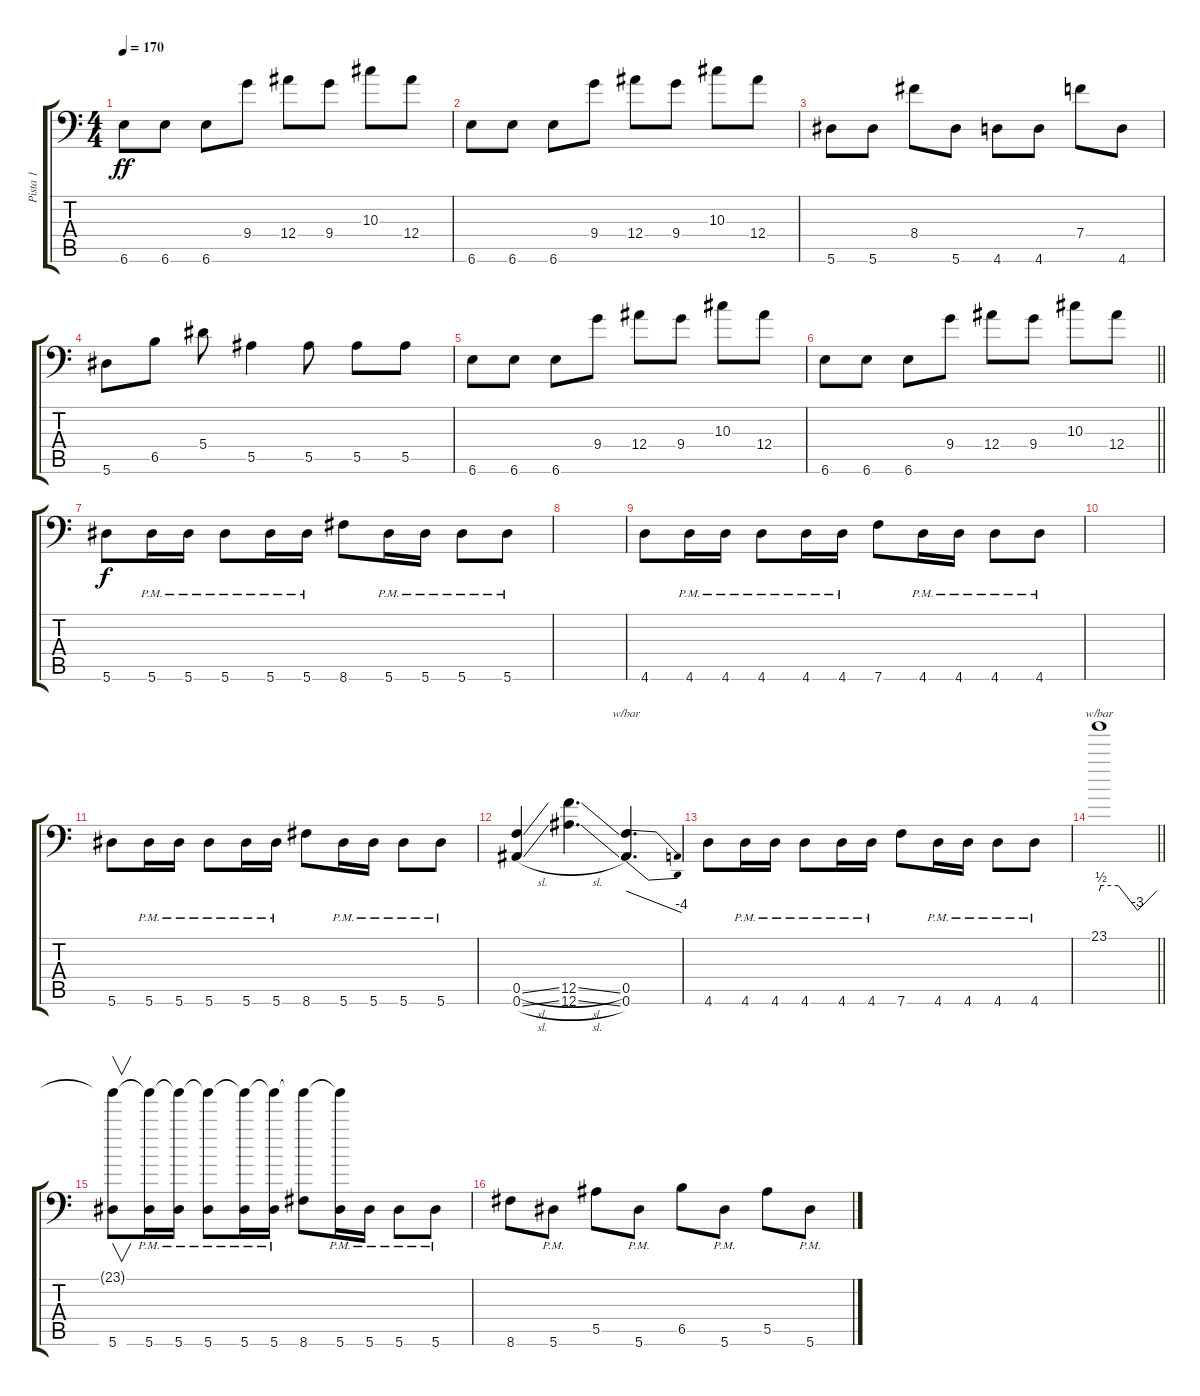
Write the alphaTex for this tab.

\track ("Pista 1" "Pista 1") {instrument distortionguitar}
\staff {score tabs}
\tuning (C4 G3 Eb3 Bb2 F2 Bb1) {hide}
\ts (4 4)
\tempo 170
\clef f4
\ks c
6.6.8{dy ff} 6.6.8 6.6.8 9.4.8 12.4.8 9.4.8 10.3.8 12.4.8 |
6.6.8 6.6.8 6.6.8 9.4.8 12.4.8 9.4.8 10.3.8 12.4.8 |
5.6.8 5.6.8 8.4.8 5.6.8 4.6.8 4.6.8 7.4.8 4.6.8 |
5.6.8 6.5.8 5.4.8 5.5.4 5.5.8 5.5.8 5.5.8 |
6.6.8 6.6.8 6.6.8 9.4.8 12.4.8 9.4.8 10.3.8 12.4.8 |
\barLineRight lightlight
6.6.8 6.6.8 6.6.8 9.4.8 12.4.8 9.4.8 10.3.8 12.4.8 |
5.6.8{dy f} 5.6{pm}.16 5.6{pm}.16 5.6{pm}.8 5.6{pm}.16 5.6{pm}.16 8.6.8 5.6{pm}.16 5.6{pm}.16 5.6{pm}.8 5.6{pm}.8 |
|
4.6.8 4.6{pm}.16 4.6{pm}.16 4.6{pm}.8 4.6{pm}.16 4.6{pm}.16 7.6.8 4.6{pm}.16 4.6{pm}.16 4.6{pm}.8 4.6{pm}.8 |
|
5.6.8 5.6{pm}.16 5.6{pm}.16 5.6{pm}.8 5.6{pm}.16 5.6{pm}.16 8.6.8 5.6{pm}.16 5.6{pm}.16 5.6{pm}.8 5.6{pm}.8 |
(0.5{sl} 0.6{sl}).4{balance 8} (12.5{sl} 12.6{sl}).4{d} (0.5 0.6).4{d tbe (dive default 0 0 60 -16)} |
4.6.8{balance 1} 4.6{pm}.16 4.6{pm}.16 4.6{pm}.8 4.6{pm}.16 4.6{pm}.16 7.6.8 4.6{pm}.16 4.6{pm}.16 4.6{pm}.8 4.6{pm}.8 |
\barLineRight lightlight
23.1.1{tbe (custom default 0 0 2 2 20 2 40 -12 60 0) balance 8 instrument overdrivenguitar} |
(23.1{t} 5.6).8{v balance 1 instrument distortionguitar} (23.1{t} 5.6{pm}).16 (23.1{t} 5.6{pm}).16 (23.1{t} 5.6{pm}).8 (23.1{t} 5.6{pm}).16 (23.1{t} 5.6{pm}).16 (23.1{t} 8.6).8 (23.1{t} 5.6{pm}).16 5.6{pm}.16 5.6{pm}.8 5.6{pm}.8 |
8.6.8 5.6{pm}.8 5.5.8 5.6{pm}.8 6.5.8 5.6{pm}.8 5.5.8 5.6{pm}.8
